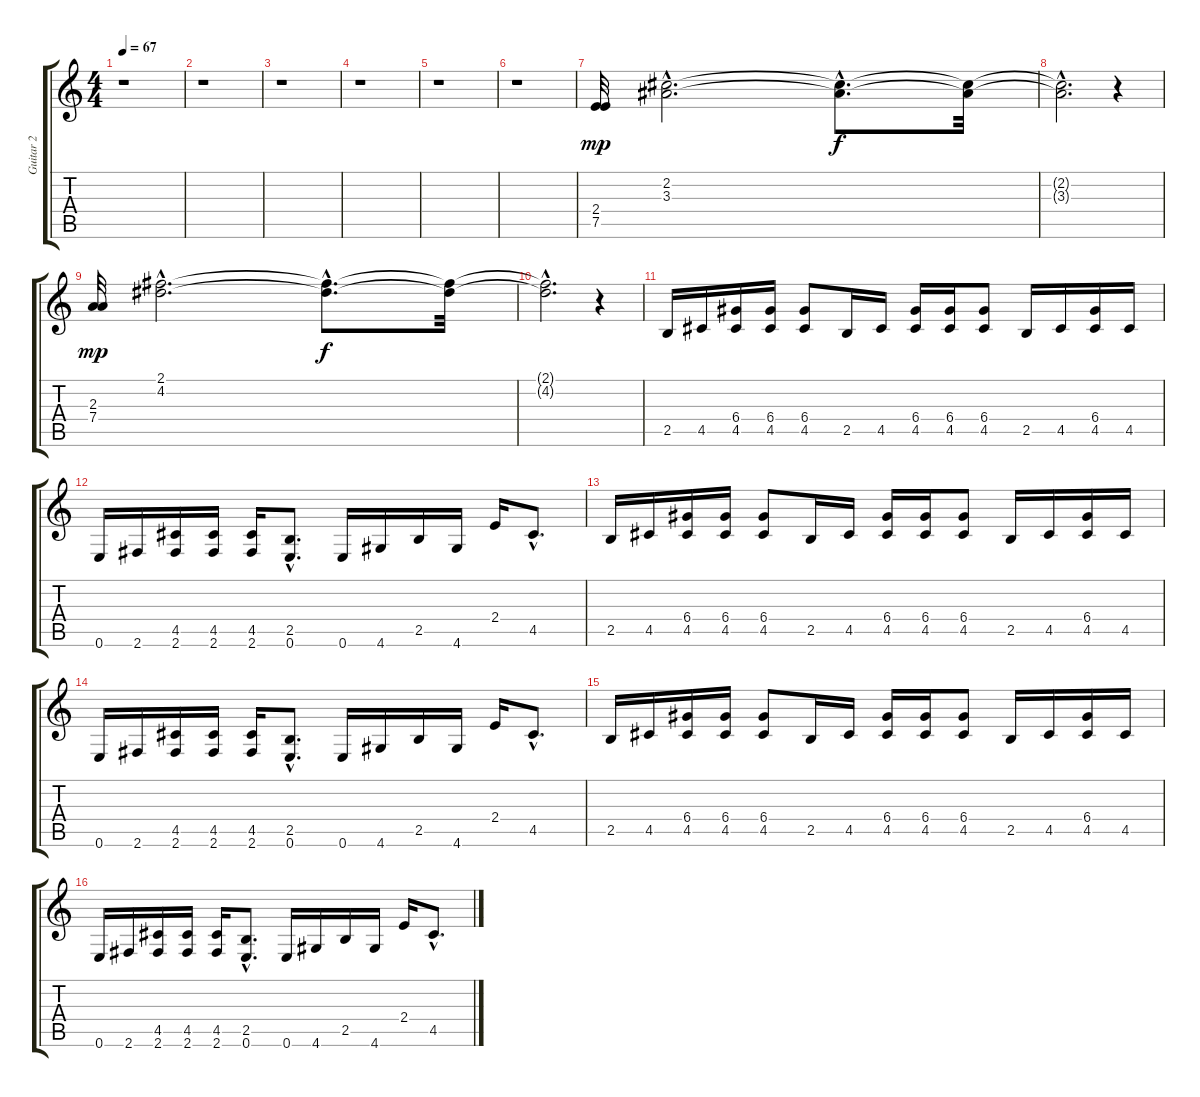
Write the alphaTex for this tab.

\track ("Guitar 2" "Guitar 2") {instrument distortionguitar}
\staff {score tabs}
\tuning (E4 B3 G3 D3 A2 E2) {hide}
\ts (4 4)
\tempo 67
\clef g2
\ks c
r.1{dy f} |
r.1 |
r.1 |
r.1 |
r.1 |
r.1 |
(2.4 7.5).32{dy mp volume 12} (2.2{hac} 3.3{hac}).2{d} (2.2{hac t} 3.3{hac t}).8{d dy f} (2.2{t} 3.3{t}).32 |
(2.2{hac t} 3.3{hac t}).2{d} r.4 |
(2.3 7.4).32{dy mp} (2.1{hac} 4.2{hac}).2{d} (2.1{hac t} 4.2{hac t}).8{d dy f} (2.1{t} 4.2{t}).32 |
(2.1{hac t} 4.2{hac t}).2{d} r.4 |
2.5.16 4.5.16 (6.4 4.5).16 (6.4 4.5).16 (6.4 4.5).8 2.5.16 4.5.16 (6.4 4.5).16 (6.4 4.5).16 (6.4 4.5).8 2.5.16 4.5.16 (6.4 4.5).16 4.5.16 |
0.6.16 2.6.16 (4.5 2.6).16 (4.5 2.6).16 (4.5 2.6).16 (2.5{hac} 0.6{hac}).8{d} 0.6.16 4.6.16 2.5.16 4.6.16 2.4.16 4.5{hac}.8{d} |
2.5.16 4.5.16 (6.4 4.5).16 (6.4 4.5).16 (6.4 4.5).8 2.5.16 4.5.16 (6.4 4.5).16 (6.4 4.5).16 (6.4 4.5).8 2.5.16 4.5.16 (6.4 4.5).16 4.5.16 |
0.6.16 2.6.16 (4.5 2.6).16 (4.5 2.6).16 (4.5 2.6).16 (2.5{hac} 0.6{hac}).8{d} 0.6.16 4.6.16 2.5.16 4.6.16 2.4.16 4.5{hac}.8{d} |
2.5.16 4.5.16 (6.4 4.5).16 (6.4 4.5).16 (6.4 4.5).8 2.5.16 4.5.16 (6.4 4.5).16 (6.4 4.5).16 (6.4 4.5).8 2.5.16 4.5.16 (6.4 4.5).16 4.5.16 |
0.6.16 2.6.16 (4.5 2.6).16 (4.5 2.6).16 (4.5 2.6).16 (2.5{hac} 0.6{hac}).8{d} 0.6.16 4.6.16 2.5.16 4.6.16 2.4.16 4.5{hac}.8{d}
